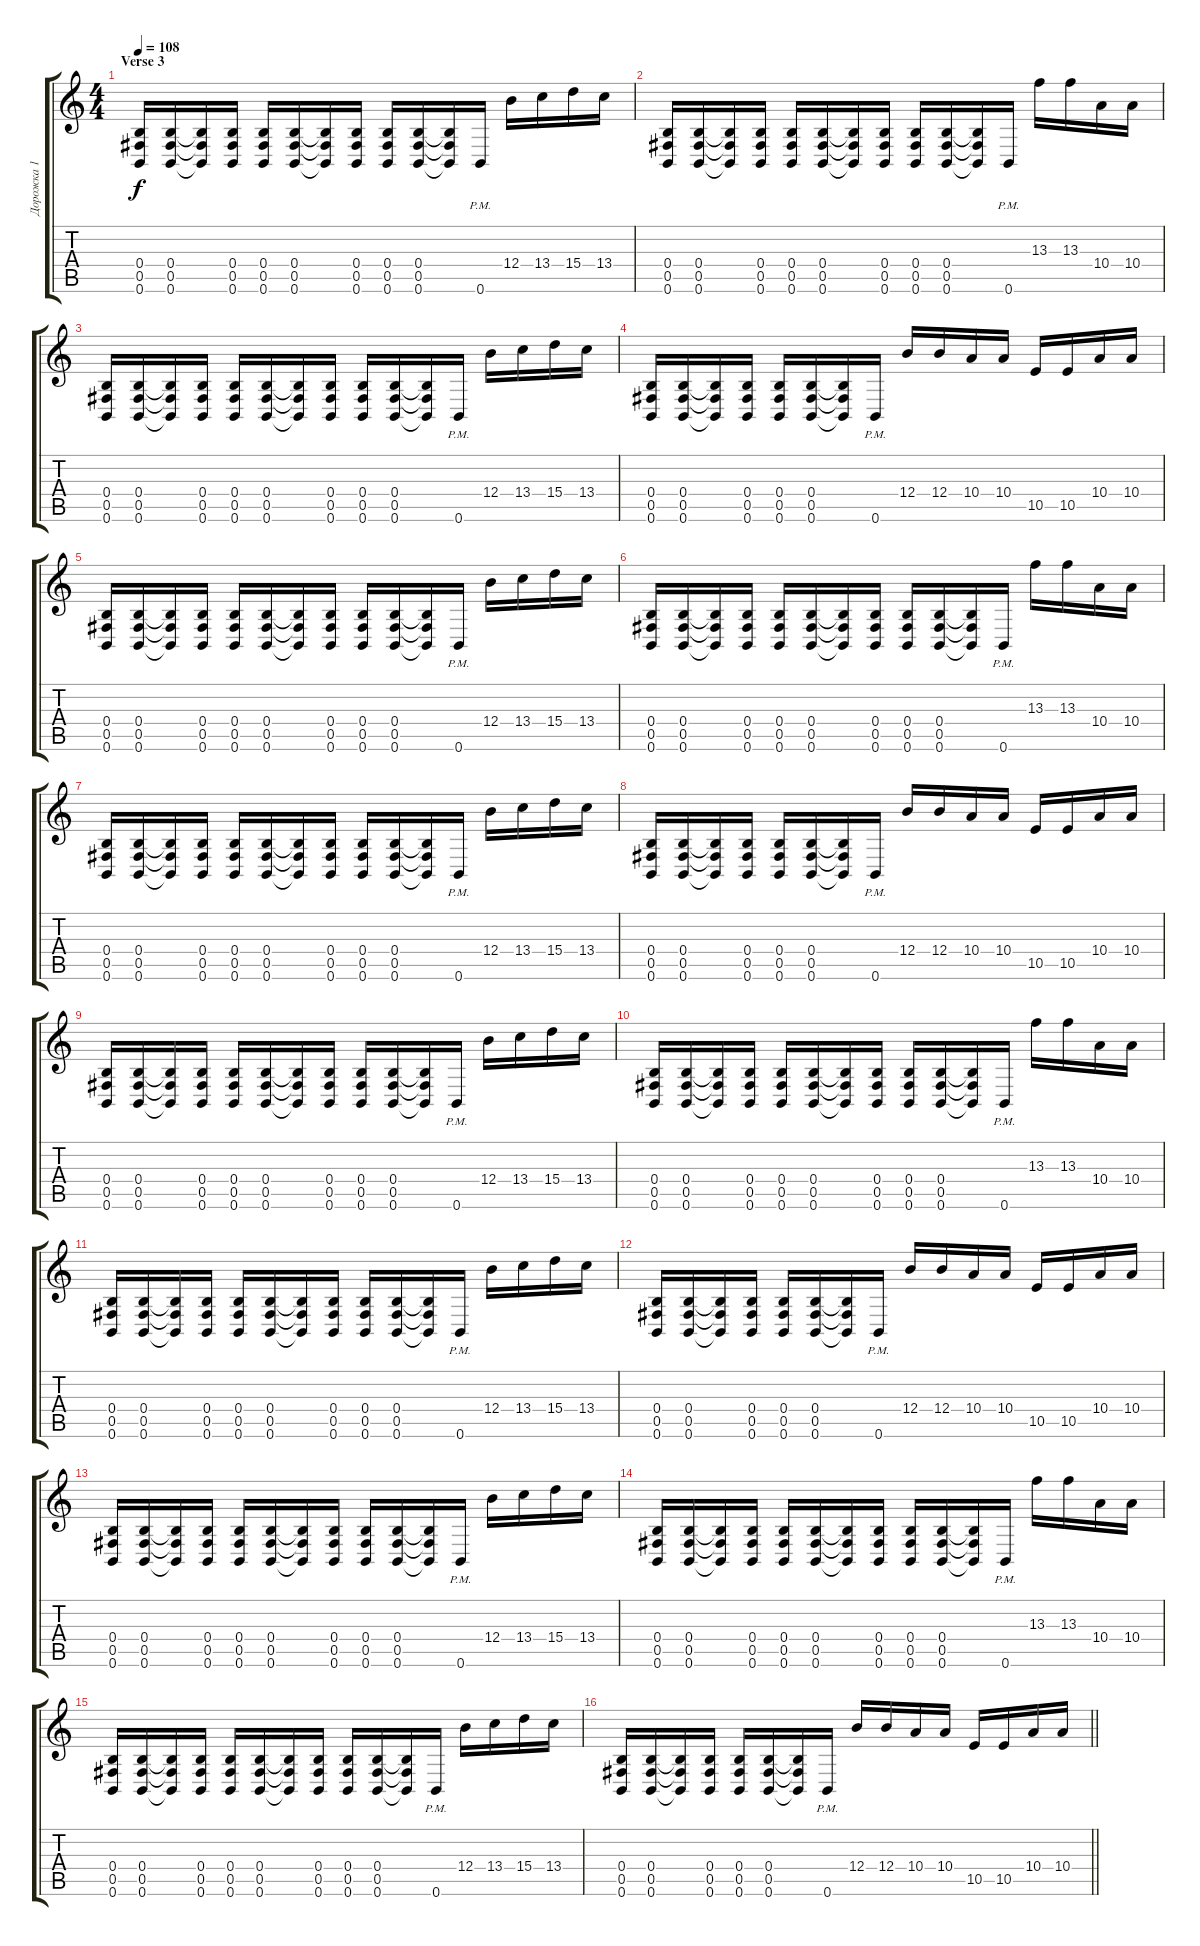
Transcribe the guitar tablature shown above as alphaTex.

\track ("Дорожка 1" "Дорожка 1") {instrument distortionguitar}
\staff {score tabs}
\tuning (Db4 Ab3 E3 B2 Gb2 B1) {hide}
\ts (4 4)
\section ("" "Verse 3")
\tempo 108
\clef g2
\ks c
(0.4 0.5 0.6).16{dy f} (0.4 0.5 0.6).16 (0.4{t} 0.5{t} 0.6{t}).16 (0.4 0.5 0.6).16 (0.4 0.5 0.6).16 (0.4 0.5 0.6).16 (0.4{t} 0.5{t} 0.6{t}).16 (0.4 0.5 0.6).16 (0.4 0.5 0.6).16 (0.4 0.5 0.6).16 (0.4{t} 0.5{t} 0.6{t}).16 0.6{pm}.16 12.4.16 13.4.16 15.4.16 13.4.16 |
(0.4 0.5 0.6).16 (0.4 0.5 0.6).16 (0.4{t} 0.5{t} 0.6{t}).16 (0.4 0.5 0.6).16 (0.4 0.5 0.6).16 (0.4 0.5 0.6).16 (0.4{t} 0.5{t} 0.6{t}).16 (0.4 0.5 0.6).16 (0.4 0.5 0.6).16 (0.4 0.5 0.6).16 (0.4{t} 0.5{t} 0.6{t}).16 0.6{pm}.16 13.3.16 13.3.16 10.4.16 10.4.16 |
(0.4 0.5 0.6).16 (0.4 0.5 0.6).16 (0.4{t} 0.5{t} 0.6{t}).16 (0.4 0.5 0.6).16 (0.4 0.5 0.6).16 (0.4 0.5 0.6).16 (0.4{t} 0.5{t} 0.6{t}).16 (0.4 0.5 0.6).16 (0.4 0.5 0.6).16 (0.4 0.5 0.6).16 (0.4{t} 0.5{t} 0.6{t}).16 0.6{pm}.16 12.4.16 13.4.16 15.4.16 13.4.16 |
(0.4 0.5 0.6).16 (0.4 0.5 0.6).16 (0.4{t} 0.5{t} 0.6{t}).16 (0.4 0.5 0.6).16 (0.4 0.5 0.6).16 (0.4 0.5 0.6).16 (0.4{t} 0.5{t} 0.6{t}).16 0.6{pm}.16 12.4.16 12.4.16 10.4.16 10.4.16 10.5.16 10.5.16 10.4.16 10.4.16 |
(0.4 0.5 0.6).16 (0.4 0.5 0.6).16 (0.4{t} 0.5{t} 0.6{t}).16 (0.4 0.5 0.6).16 (0.4 0.5 0.6).16 (0.4 0.5 0.6).16 (0.4{t} 0.5{t} 0.6{t}).16 (0.4 0.5 0.6).16 (0.4 0.5 0.6).16 (0.4 0.5 0.6).16 (0.4{t} 0.5{t} 0.6{t}).16 0.6{pm}.16 12.4.16 13.4.16 15.4.16 13.4.16 |
(0.4 0.5 0.6).16 (0.4 0.5 0.6).16 (0.4{t} 0.5{t} 0.6{t}).16 (0.4 0.5 0.6).16 (0.4 0.5 0.6).16 (0.4 0.5 0.6).16 (0.4{t} 0.5{t} 0.6{t}).16 (0.4 0.5 0.6).16 (0.4 0.5 0.6).16 (0.4 0.5 0.6).16 (0.4{t} 0.5{t} 0.6{t}).16 0.6{pm}.16 13.3.16 13.3.16 10.4.16 10.4.16 |
(0.4 0.5 0.6).16 (0.4 0.5 0.6).16 (0.4{t} 0.5{t} 0.6{t}).16 (0.4 0.5 0.6).16 (0.4 0.5 0.6).16 (0.4 0.5 0.6).16 (0.4{t} 0.5{t} 0.6{t}).16 (0.4 0.5 0.6).16 (0.4 0.5 0.6).16 (0.4 0.5 0.6).16 (0.4{t} 0.5{t} 0.6{t}).16 0.6{pm}.16 12.4.16 13.4.16 15.4.16 13.4.16 |
(0.4 0.5 0.6).16 (0.4 0.5 0.6).16 (0.4{t} 0.5{t} 0.6{t}).16 (0.4 0.5 0.6).16 (0.4 0.5 0.6).16 (0.4 0.5 0.6).16 (0.4{t} 0.5{t} 0.6{t}).16 0.6{pm}.16 12.4.16 12.4.16 10.4.16 10.4.16 10.5.16 10.5.16 10.4.16 10.4.16 |
(0.4 0.5 0.6).16 (0.4 0.5 0.6).16 (0.4{t} 0.5{t} 0.6{t}).16 (0.4 0.5 0.6).16 (0.4 0.5 0.6).16 (0.4 0.5 0.6).16 (0.4{t} 0.5{t} 0.6{t}).16 (0.4 0.5 0.6).16 (0.4 0.5 0.6).16 (0.4 0.5 0.6).16 (0.4{t} 0.5{t} 0.6{t}).16 0.6{pm}.16 12.4.16 13.4.16 15.4.16 13.4.16 |
(0.4 0.5 0.6).16 (0.4 0.5 0.6).16 (0.4{t} 0.5{t} 0.6{t}).16 (0.4 0.5 0.6).16 (0.4 0.5 0.6).16 (0.4 0.5 0.6).16 (0.4{t} 0.5{t} 0.6{t}).16 (0.4 0.5 0.6).16 (0.4 0.5 0.6).16 (0.4 0.5 0.6).16 (0.4{t} 0.5{t} 0.6{t}).16 0.6{pm}.16 13.3.16 13.3.16 10.4.16 10.4.16 |
(0.4 0.5 0.6).16 (0.4 0.5 0.6).16 (0.4{t} 0.5{t} 0.6{t}).16 (0.4 0.5 0.6).16 (0.4 0.5 0.6).16 (0.4 0.5 0.6).16 (0.4{t} 0.5{t} 0.6{t}).16 (0.4 0.5 0.6).16 (0.4 0.5 0.6).16 (0.4 0.5 0.6).16 (0.4{t} 0.5{t} 0.6{t}).16 0.6{pm}.16 12.4.16 13.4.16 15.4.16 13.4.16 |
(0.4 0.5 0.6).16 (0.4 0.5 0.6).16 (0.4{t} 0.5{t} 0.6{t}).16 (0.4 0.5 0.6).16 (0.4 0.5 0.6).16 (0.4 0.5 0.6).16 (0.4{t} 0.5{t} 0.6{t}).16 0.6{pm}.16 12.4.16 12.4.16 10.4.16 10.4.16 10.5.16 10.5.16 10.4.16 10.4.16 |
(0.4 0.5 0.6).16 (0.4 0.5 0.6).16 (0.4{t} 0.5{t} 0.6{t}).16 (0.4 0.5 0.6).16 (0.4 0.5 0.6).16 (0.4 0.5 0.6).16 (0.4{t} 0.5{t} 0.6{t}).16 (0.4 0.5 0.6).16 (0.4 0.5 0.6).16 (0.4 0.5 0.6).16 (0.4{t} 0.5{t} 0.6{t}).16 0.6{pm}.16 12.4.16 13.4.16 15.4.16 13.4.16 |
(0.4 0.5 0.6).16 (0.4 0.5 0.6).16 (0.4{t} 0.5{t} 0.6{t}).16 (0.4 0.5 0.6).16 (0.4 0.5 0.6).16 (0.4 0.5 0.6).16 (0.4{t} 0.5{t} 0.6{t}).16 (0.4 0.5 0.6).16 (0.4 0.5 0.6).16 (0.4 0.5 0.6).16 (0.4{t} 0.5{t} 0.6{t}).16 0.6{pm}.16 13.3.16 13.3.16 10.4.16 10.4.16 |
(0.4 0.5 0.6).16 (0.4 0.5 0.6).16 (0.4{t} 0.5{t} 0.6{t}).16 (0.4 0.5 0.6).16 (0.4 0.5 0.6).16 (0.4 0.5 0.6).16 (0.4{t} 0.5{t} 0.6{t}).16 (0.4 0.5 0.6).16 (0.4 0.5 0.6).16 (0.4 0.5 0.6).16 (0.4{t} 0.5{t} 0.6{t}).16 0.6{pm}.16 12.4.16 13.4.16 15.4.16 13.4.16 |
\barLineRight lightlight
(0.4 0.5 0.6).16 (0.4 0.5 0.6).16 (0.4{t} 0.5{t} 0.6{t}).16 (0.4 0.5 0.6).16 (0.4 0.5 0.6).16 (0.4 0.5 0.6).16 (0.4{t} 0.5{t} 0.6{t}).16 0.6{pm}.16 12.4.16 12.4.16 10.4.16 10.4.16 10.5.16 10.5.16 10.4.16 10.4.16
